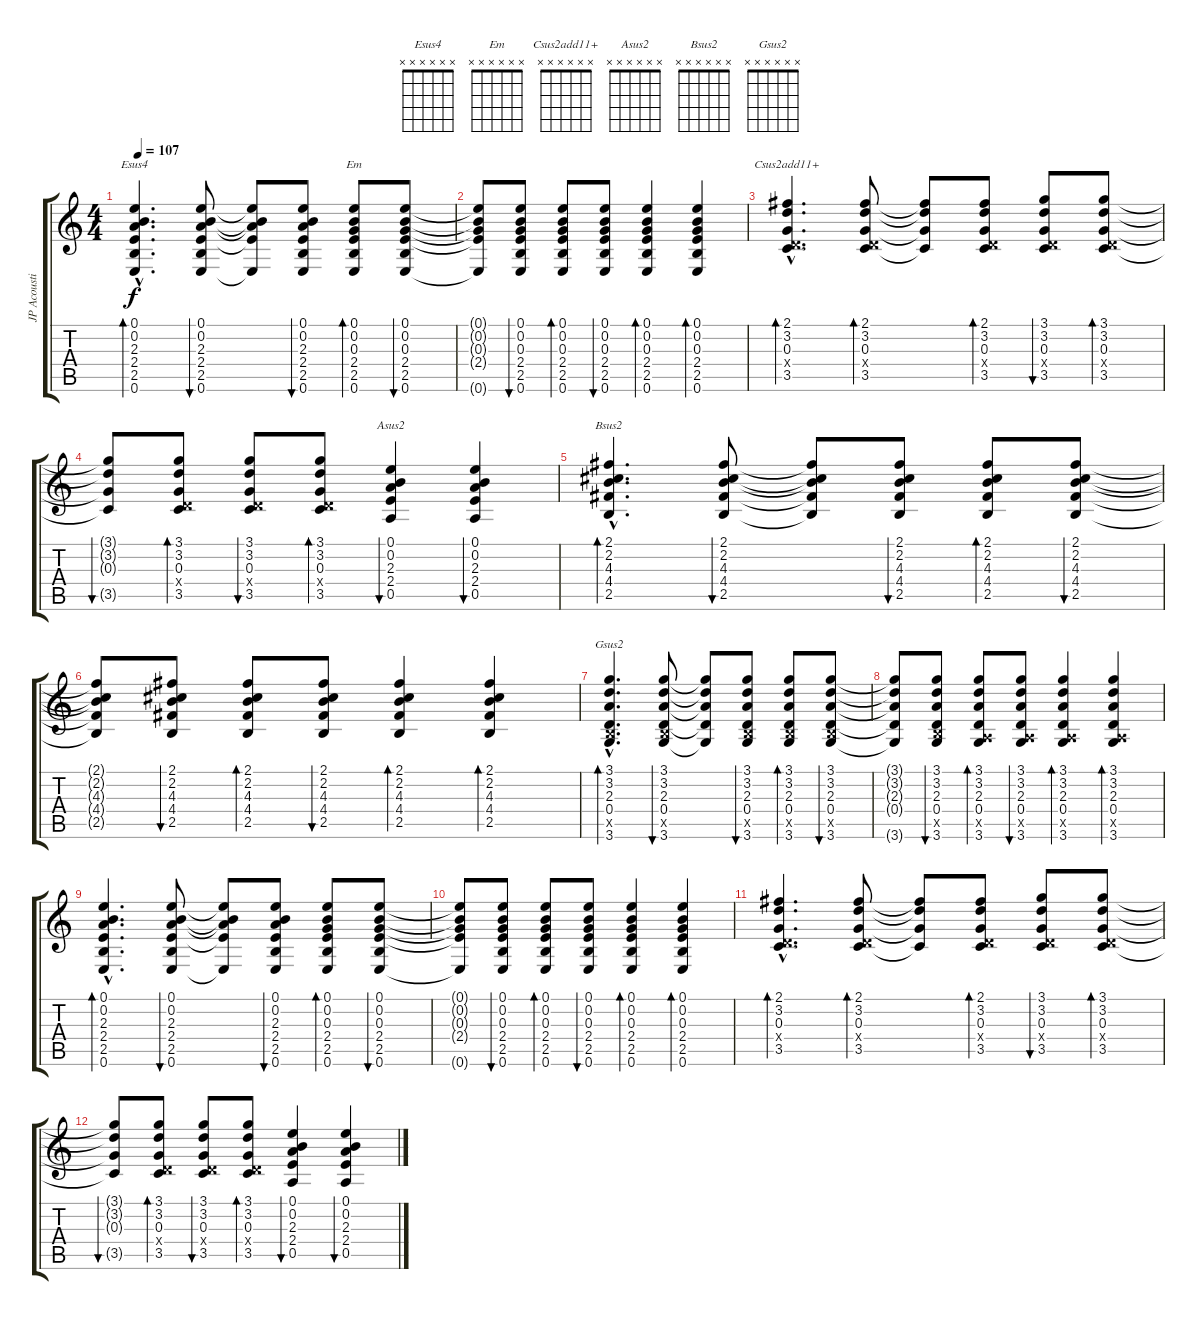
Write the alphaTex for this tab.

\track ("JP Acoustic" "JP Acousti") {instrument acousticguitarsteel}
\staff {score tabs}
\tuning (E4 B3 G3 D3 A2 E2) {hide}
\chord ("Esus4" x x x x x x) {firstfret 0}
\chord ("Em" x x x x x x) {firstfret 0}
\chord ("Csus2add11+" x x x x x x) {firstfret 0}
\chord ("Asus2" x x x x x x) {firstfret 0}
\chord ("Bsus2" x x x x x x) {firstfret 0}
\chord ("Gsus2" x x x x x x) {firstfret 0}
\ts (4 4)
\tempo 107
\clef g2
\ks c
(0.1{hac} 0.2{hac} 2.3{hac} 2.4{hac} 2.5{hac} 0.6{hac}).4{d bd 120 ch "Esus4" dy f} (0.1 0.2 2.3 2.4 2.5 0.6).8{bu 120} (0.1{t} 0.2{t} 2.3{t} 2.4{t} 0.6{t}).8 (0.1 0.2 2.3 2.4 2.5 0.6).8{bu 60} (0.1 0.2 0.3 2.4 2.5 0.6).8{bd 60 ch "Em"} (0.1 0.2 0.3 2.4 2.5 0.6).8{bu 60} |
(0.1{t} 0.2{t} 0.3{t} 2.4{t} 0.6{t}).8 (0.1 0.2 0.3 2.4 2.5 0.6).8{bu 60} (0.1 0.2 0.3 2.4 2.5 0.6).8{bd 60} (0.1 0.2 0.3 2.4 2.5 0.6).8{bu 60} (0.1 0.2 0.3 2.4 2.5 0.6).4{bd 60} (0.1 0.2 0.3 2.4 2.5 0.6).4{bd 60} |
(2.1{hac} 3.2{hac} 0.3{hac} 0.4{hac x} 3.5{hac}).4{d bd 60 ch "Csus2add11+"} (2.1 3.2 0.3 0.4{x} 3.5).8{bd 60} (2.1{t} 3.2{t} 0.3{t} 3.5{t}).8 (2.1 3.2 0.3 0.4{x} 3.5).8{bd 60} (3.1 3.2 0.3 0.4{x} 3.5).8{bu 60} (3.1 3.2 0.3 0.4{x} 3.5).8{bd 60} |
(3.1{t} 3.2{t} 0.3{t} 3.5{t}).8{bu 60} (3.1 3.2 0.3 0.4{x} 3.5).8{bd 60} (3.1 3.2 0.3 0.4{x} 3.5).8{bu 60} (3.1 3.2 0.3 0.4{x} 3.5).8{bd 60} (0.1 0.2 2.3 2.4 0.5).4{bu 60 ch "Asus2"} (0.1 0.2 2.3 2.4 0.5).4{bu 60} |
(2.1{hac} 2.2{hac} 4.3{hac} 4.4{hac} 2.5{hac}).4{d bd 120 ch "Bsus2"} (2.1 2.2 4.3 4.4 2.5).8{bu 120} (2.1{t} 2.2{t} 4.3{t} 4.4{t} 2.5{t}).8 (2.1 2.2 4.3 4.4 2.5).8{bu 60} (2.1 2.2 4.3 4.4 2.5).8{bd 60} (2.1 2.2 4.3 4.4 2.5).8{bu 60} |
(2.1{t} 2.2{t} 4.3{t} 4.4{t} 2.5{t}).8 (2.1 2.2 4.3 4.4 2.5).8{bu 60} (2.1 2.2 4.3 4.4 2.5).8{bd 60} (2.1 2.2 4.3 4.4 2.5).8{bu 60} (2.1 2.2 4.3 4.4 2.5).4{bd 60} (2.1 2.2 4.3 4.4 2.5).4{bd 60} |
(3.1{hac} 3.2{hac} 2.3{hac} 0.4{hac} 2.5{hac x} 3.6{hac}).4{d bd 120 ch "Gsus2"} (3.1 3.2 2.3 0.4 2.5{x} 3.6).8{bu 120} (3.1{t} 3.2{t} 2.3{t} 0.4{t} 3.6{t}).8 (3.1 3.2 2.3 0.4 2.5{x} 3.6).8{bu 60} (3.1 3.2 2.3 0.4 2.5{x} 3.6).8{bd 60} (3.1 3.2 2.3 0.4 2.5{x} 3.6).8{bu 60} |
(3.1{t} 3.2{t} 2.3{t} 0.4{t} 3.6{t}).8 (3.1 3.2 2.3 0.4 2.5{x} 3.6).8{bu 60} (3.1 3.2 2.3 0.4 0.5{x} 3.6).8{bd 60} (3.1 3.2 2.3 0.4 0.5{x} 3.6).8{bu 60} (3.1 3.2 2.3 0.4 0.5{x} 3.6).4{bd 60} (3.1 3.2 2.3 0.4 0.5{x} 3.6).4{bd 60} |
(0.1{hac} 0.2{hac} 2.3{hac} 2.4{hac} 2.5{hac} 0.6{hac}).4{d bd 120} (0.1 0.2 2.3 2.4 2.5 0.6).8{bu 120} (0.1{t} 0.2{t} 2.3{t} 2.4{t} 0.6{t}).8 (0.1 0.2 2.3 2.4 2.5 0.6).8{bu 60} (0.1 0.2 0.3 2.4 2.5 0.6).8{bd 60} (0.1 0.2 0.3 2.4 2.5 0.6).8{bu 60} |
(0.1{t} 0.2{t} 0.3{t} 2.4{t} 0.6{t}).8 (0.1 0.2 0.3 2.4 2.5 0.6).8{bu 60} (0.1 0.2 0.3 2.4 2.5 0.6).8{bd 60} (0.1 0.2 0.3 2.4 2.5 0.6).8{bu 60} (0.1 0.2 0.3 2.4 2.5 0.6).4{bd 60} (0.1 0.2 0.3 2.4 2.5 0.6).4{bd 60} |
(2.1{hac} 3.2{hac} 0.3{hac} 0.4{hac x} 3.5{hac}).4{d bd 60} (2.1 3.2 0.3 0.4{x} 3.5).8{bd 60} (2.1{t} 3.2{t} 0.3{t} 3.5{t}).8 (2.1 3.2 0.3 0.4{x} 3.5).8{bd 60} (3.1 3.2 0.3 0.4{x} 3.5).8{bu 60} (3.1 3.2 0.3 0.4{x} 3.5).8{bd 60} |
(3.1{t} 3.2{t} 0.3{t} 3.5{t}).8{bu 60} (3.1 3.2 0.3 0.4{x} 3.5).8{bd 60} (3.1 3.2 0.3 0.4{x} 3.5).8{bu 60} (3.1 3.2 0.3 0.4{x} 3.5).8{bd 60} (0.1 0.2 2.3 2.4 0.5).4{bu 60} (0.1 0.2 2.3 2.4 0.5).4{bu 60}
